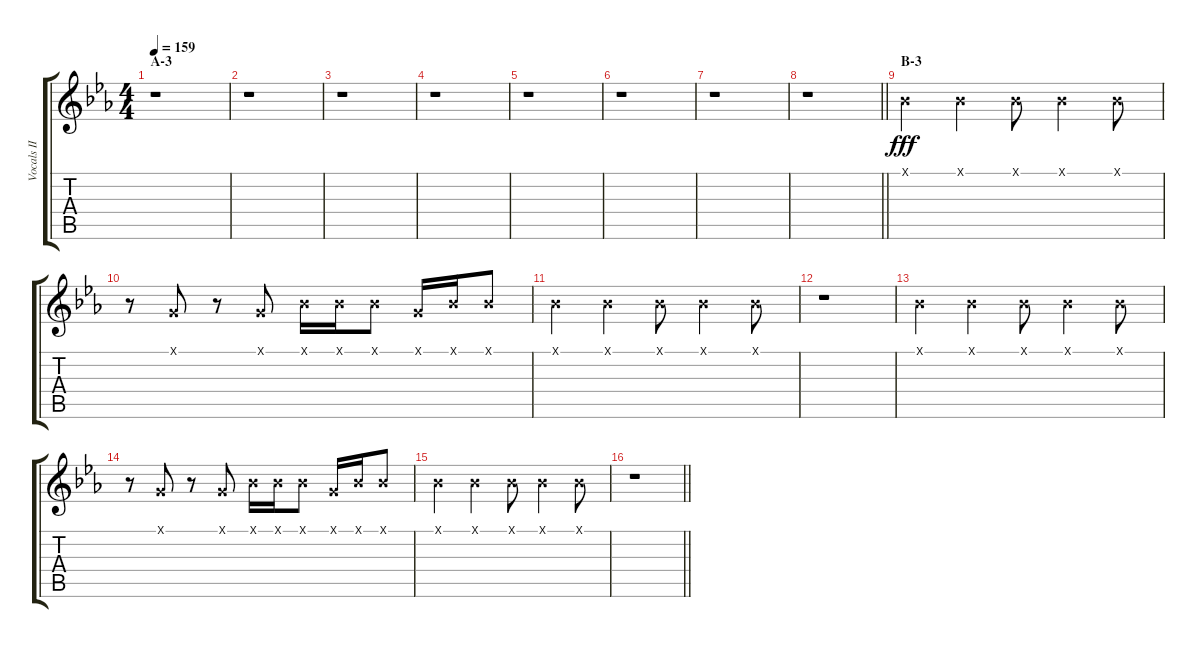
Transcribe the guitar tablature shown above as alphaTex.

\track ("Vocals II" "Vocals II") {instrument voiceoohs}
\staff {score tabs}
\tuning (D4 A3 F3 C3 G2 C2) {hide}
\ts (4 4)
\section ("" "A-3")
\tempo 159
\clef g2
\ks eb
r.1{dy fff} |
r.1 |
r.1 |
r.1 |
r.1 |
r.1 |
r.1 |
\barLineRight lightlight
r.1 |
\section ("" "B-3")
8.1{x}.4 8.1{x}.4 8.1{x}.8 8.1{x}.4 8.1{x}.8 |
r.8 5.1{x}.8 r.8 5.1{x}.8 8.1{x}.16 8.1{x}.16 8.1{x}.8 5.1{x}.16 8.1{x}.16 8.1{x}.8 |
8.1{x}.4 8.1{x}.4 8.1{x}.8 8.1{x}.4 8.1{x}.8 |
r.1 |
8.1{x}.4 8.1{x}.4 8.1{x}.8 8.1{x}.4 8.1{x}.8 |
r.8 5.1{x}.8 r.8 5.1{x}.8 8.1{x}.16 8.1{x}.16 8.1{x}.8 5.1{x}.16 8.1{x}.16 8.1{x}.8 |
8.1{x}.4 8.1{x}.4 8.1{x}.8 8.1{x}.4 8.1{x}.8 |
\barLineRight lightlight
r.1
